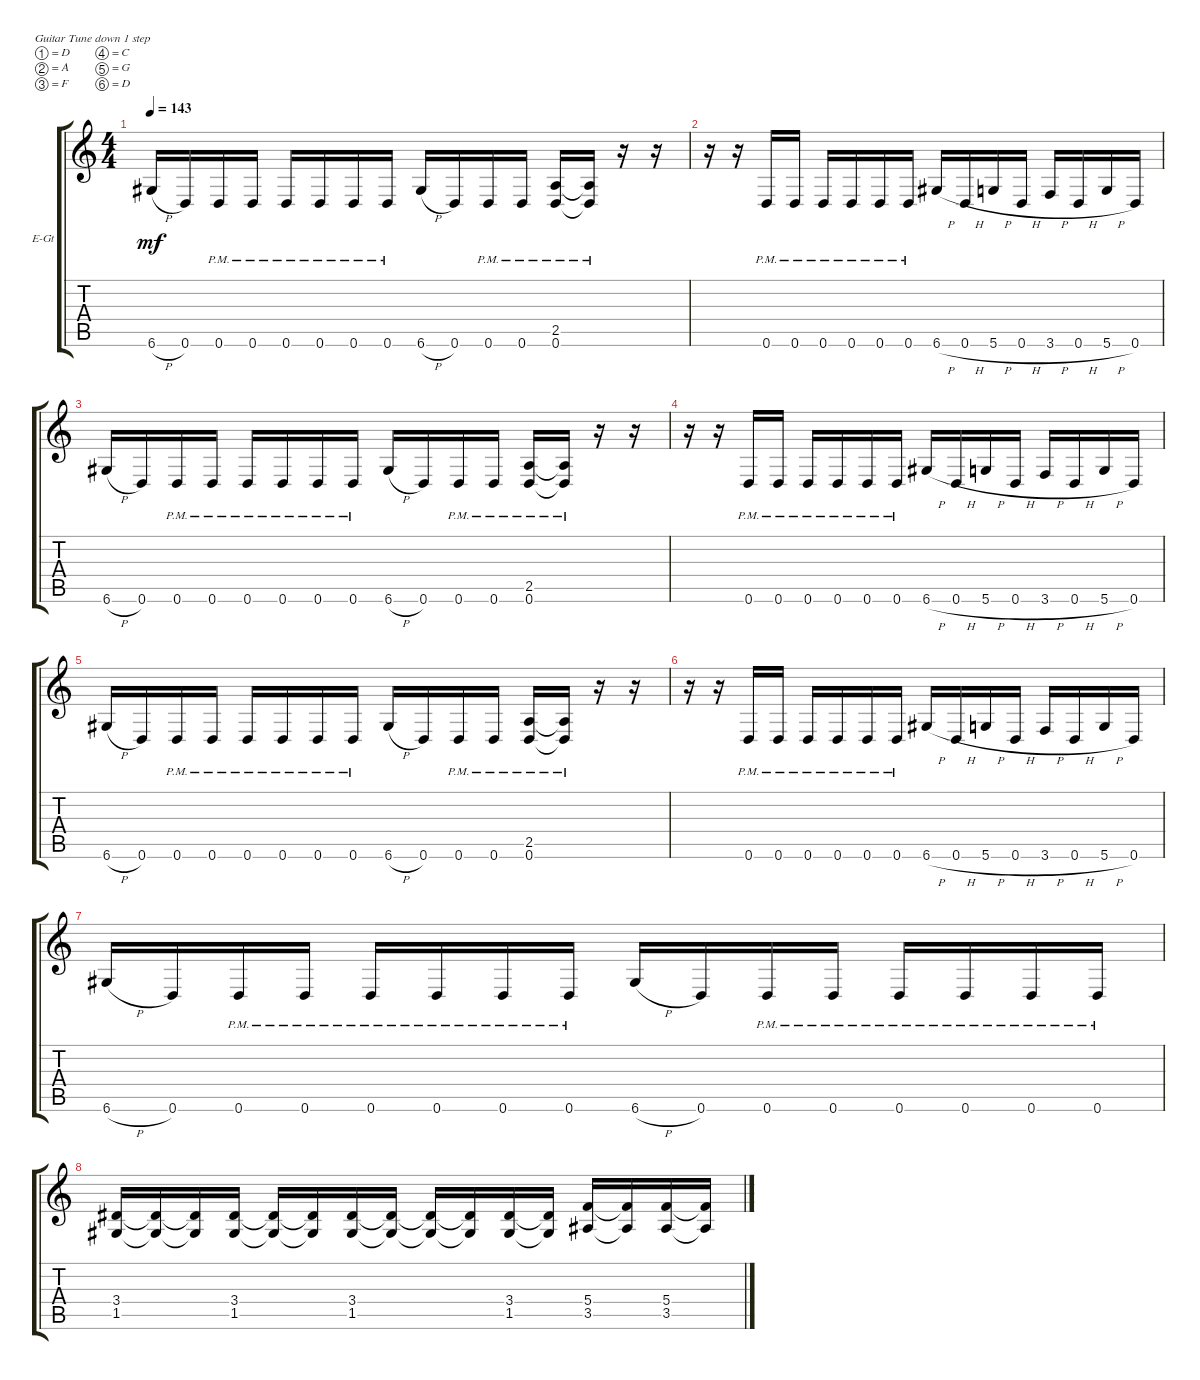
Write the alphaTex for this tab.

\defaultSystemsLayout 4
\bracketExtendMode groupsimilarinstruments
\firstSystemTrackNameOrientation horizontal
\otherSystemsTrackNameOrientation horizontal
\track ("Electric Guitar" "E-Gt") {instrument distortionguitar}
\staff {score tabs}
\tuning (D4 A3 F3 C3 G2 D2)
\ts (4 4)
\tempo 143
\clef g2
\ks c
6.6{h}.16{dy mf} 0.6.16 0.6{pm}.16 0.6{pm}.16 0.6{pm}.16 0.6{pm}.16 0.6{pm}.16 0.6{pm}.16 6.6{h}.16 0.6.16 0.6{pm}.16 0.6{pm}.16 (0.6{pm} 2.5{pm}).16 (0.6{pm t} 2.5{pm t}).16 r.16 r.16 |
r.16 r.16 0.6{pm}.16 0.6{pm}.16 0.6{pm}.16 0.6{pm}.16 0.6{pm}.16 0.6{pm}.16 6.6{h}.16 0.6{h}.16 5.6{h}.16 0.6{h}.16 3.6{h}.16 0.6{h}.16 5.6{h}.16 0.6.16 |
6.6{h}.16 0.6.16 0.6{pm}.16 0.6{pm}.16 0.6{pm}.16 0.6{pm}.16 0.6{pm}.16 0.6{pm}.16 6.6{h}.16 0.6.16 0.6{pm}.16 0.6{pm}.16 (0.6{pm} 2.5{pm}).16 (0.6{pm t} 2.5{pm t}).16 r.16 r.16 |
r.16 r.16 0.6{pm}.16 0.6{pm}.16 0.6{pm}.16 0.6{pm}.16 0.6{pm}.16 0.6{pm}.16 6.6{h}.16 0.6{h}.16 5.6{h}.16 0.6{h}.16 3.6{h}.16 0.6{h}.16 5.6{h}.16 0.6.16 |
6.6{h}.16 0.6.16 0.6{pm}.16 0.6{pm}.16 0.6{pm}.16 0.6{pm}.16 0.6{pm}.16 0.6{pm}.16 6.6{h}.16 0.6.16 0.6{pm}.16 0.6{pm}.16 (0.6{pm} 2.5{pm}).16 (0.6{pm t} 2.5{pm t}).16 r.16 r.16 |
r.16 r.16 0.6{pm}.16 0.6{pm}.16 0.6{pm}.16 0.6{pm}.16 0.6{pm}.16 0.6{pm}.16 6.6{h}.16 0.6{h}.16 5.6{h}.16 0.6{h}.16 3.6{h}.16 0.6{h}.16 5.6{h}.16 0.6.16 |
6.6{h}.16 0.6.16 0.6{pm}.16 0.6{pm}.16 0.6{pm}.16 0.6{pm}.16 0.6{pm}.16 0.6{pm}.16 6.6{h}.16 0.6.16 0.6{pm}.16 0.6{pm}.16 0.6{pm}.16 0.6{pm}.16 0.6{pm}.16 0.6{pm}.16 |
(1.5 3.4).16 (1.5{t} 3.4{t}).16 (1.5{t} 3.4{t}).16 (1.5 3.4).16 (3.4{t} 1.5{t}).16 (3.4{t} 1.5{t}).16 (1.5 3.4).16 (1.5{t} 3.4{t}).16 (1.5{t} 3.4{t}).16 (1.5{t} 3.4{t}).16 (1.5 3.4).16 (3.4{t} 1.5{t}).16 (3.5 5.4).16 (3.5{t} 5.4{t}).16 (3.5 5.4).16 (5.4{t} 3.5{t}).16
